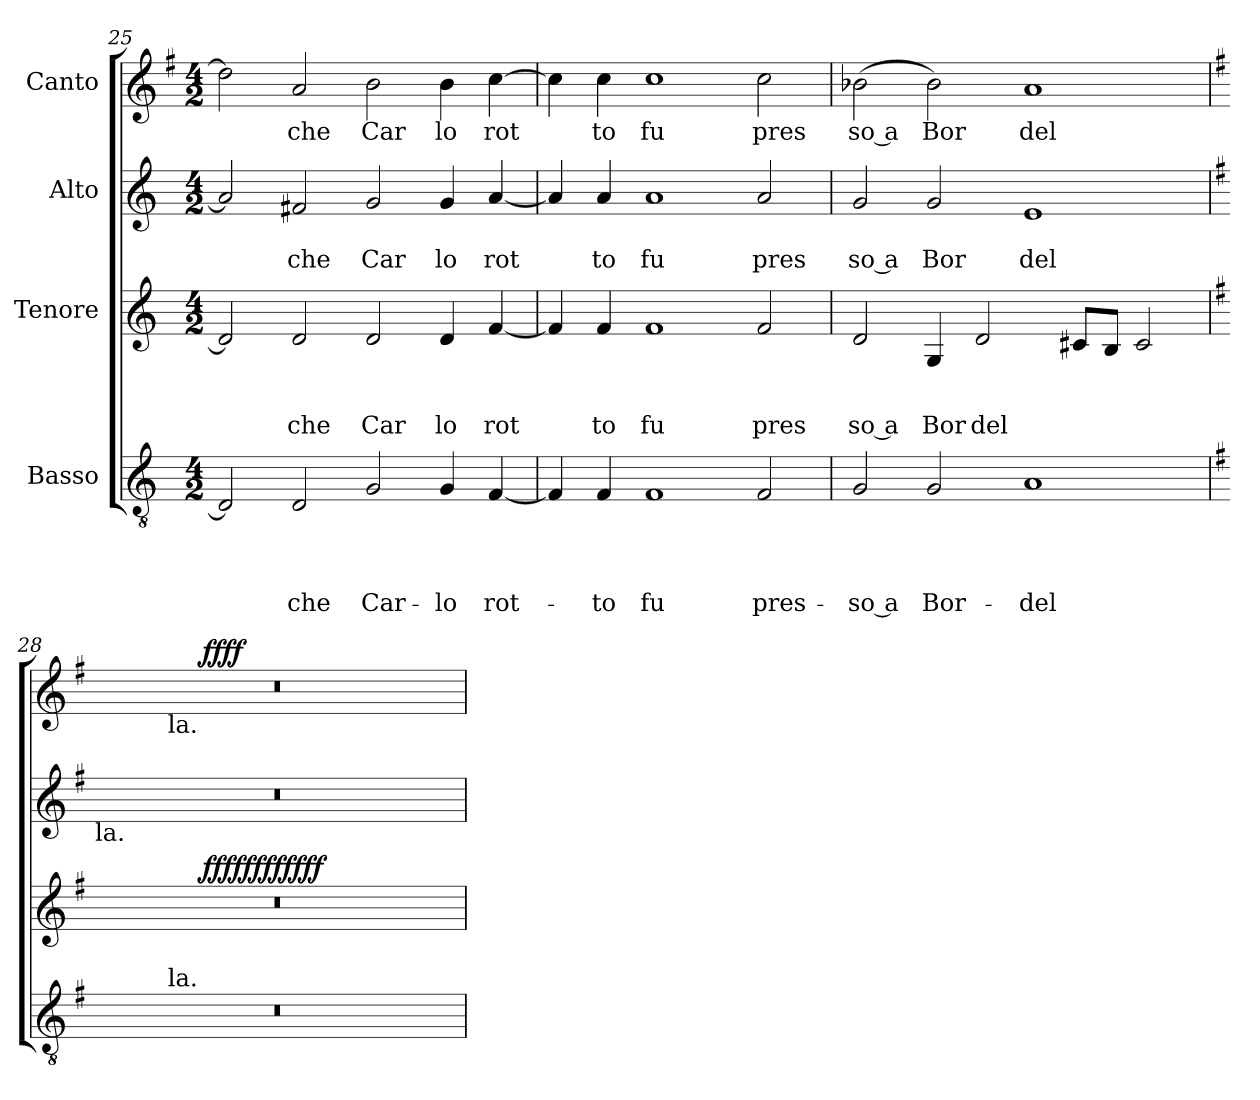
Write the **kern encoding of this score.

**kern	**text	**text	**text	**text	**kern	**text	**text	**text	**dynam	**kern	**text	**text	**kern	**text	**dynam
*part4	*part4	*part4	*part4	*part4	*part3	*part3	*part3	*part3	*part3	*part2	*part2	*part2	*part1	*part1	*part1
*staff4	*staff4	*staff4	*staff4	*staff4	*staff3	*staff3	*staff3	*staff3	*staff3	*staff2	*staff2	*staff2	*staff1	*staff1	*staff1
*I"Basso	*	*	*	*	*I"Tenore	*	*	*	*	*I"Alto	*	*	*I"Canto	*	*
*clefGv2	*	*	*	*	*clefG2	*	*	*	*	*clefG2	*	*	*clefG2	*	*
*	*	*	*	*	*	*	*	*	*	*	*	*	*ITrd-3c-5	*	*
*k[]	*	*	*	*	*k[]	*	*	*	*	*k[]	*	*	*k[]	*	*
*C:	*	*	*	*	*C:	*	*	*	*	*C:	*	*	*C:	*	*
*M4/2	*	*	*	*	*M4/2	*	*	*	*	*M4/2	*	*	*M4/2	*	*
=25	=25	=25	=25	=25	=25	=25	=25	=25	=25	=25	=25	=25	=25	=25	=25
2D/]	.	.	.	.	2d/]	.	.	.	.	2a/]	.	.	2gg\]	.	.
!	!	!	!	!LO:LY:b	!	!	!	!LO:LY:b	!	!	!	!LO:LY:b	!	!LO:LY:b	!
2D/	.	.	.	che	2d/	.	.	che	.	2f#X/	.	che	2dd/	che	.
!	!	!	!	!LO:LY:b	!	!	!	!LO:LY:b	!	!	!	!LO:LY:b	!	!LO:LY:b	!
2G/	.	.	.	Car-	2d/	.	.	Car	.	2g/	.	Car	2ee\	Car	.
!	!	!	!	!LO:LY:b	!	!	!	!LO:LY:b	!	!	!	!LO:LY:b	!	!LO:LY:b	!
4G/	.	.	.	-lo	4d/	.	.	lo	.	4g/	.	lo	4ee\	lo	.
!	!	!	!	!LO:LY:b	!	!	!	!LO:LY:b	!	!	!	!LO:LY:b	!	!LO:LY:b	!
[<4F/	.	.	.	rot-	[<4f/	.	.	rot	.	[<4a/	.	rot	[>4ff\	rot	.
=26	=26	=26	=26	=26	=26	=26	=26	=26	=26	=26	=26	=26	=26	=26	=26
4F/]	.	.	.	.	4f/]	.	.	.	.	4a/]	.	.	4ff\]	.	.
!	!	!	!	!LO:LY:b	!	!	!	!LO:LY:b	!	!	!	!LO:LY:b	!	!LO:LY:b	!
4F/	.	.	.	-to	4f/	.	.	to	.	4a/	.	to	4ff\	to	.
!	!	!	!	!LO:LY:b	!	!	!	!LO:LY:b	!	!	!	!LO:LY:b	!	!LO:LY:b	!
1F	.	.	.	fu	1f	.	.	fu	.	1a	.	fu	1ff	fu	.
!	!	!	!	!LO:LY:b	!	!	!	!LO:LY:b	!	!	!	!LO:LY:b	!	!LO:LY:b	!
2F/	.	.	.	pres-	2f/	.	.	pres	.	2a/	.	pres	2ff\	pres	.
=27	=27	=27	=27	=27	=27	=27	=27	=27	=27	=27	=27	=27	=27	=27	=27
!	!	!	!	!LO:LY:b:rj	!	!	!	!LO:LY:b:rj	!	!	!	!LO:LY:b:rj	!	!LO:LY:b:rj	!
2G/	.	.	.	-so a	2d/	.	.	so a	.	2g/	.	so a	(<2ee-X\	so a	.
!	!	!	!	!LO:LY:b	!	!	!	!LO:LY:b	!	!	!	!LO:LY:b	!	!LO:LY:b	!
2G/	.	.	.	Bor-	4G/	.	.	Bor	.	2g/	.	Bor	2ee-\)	Bor	.
!	!	!	!	!	!	!	!	!LO:LY:b	!	!	!	!	!	!	!
.	.	.	.	.	2d/	.	.	del	.	.	.	.	.	.	.
!	!	!	!	!LO:LY:b	!	!	!	!	!	!	!	!LO:LY:b	!	!LO:LY:b	!
1A	.	.	.	-del-	.	.	.	.	.	1e	.	del	1dd	del	.
.	.	.	.	.	8c#X/L	.	.	.	.	.	.	.	.	.	.
.	.	.	.	.	8B/J	.	.	.	.	.	.	.	.	.	.
.	.	.	.	.	2c#/	.	.	.	.	.	.	.	.	.	.
=28	=28	=28	=28	=28	=28	=28	=28	=28	=28	=28	=28	=28	=28	=28	=28
*k[f#]	*	*	*	*	*k[f#]	*	*	*	*	*k[f#]	*	*	*	*	*
*G:	*	*	*	*	*G:	*	*	*	*	*G:	*	*	*	*	*
*	*	*	*	*	*^	*	*	*	*	*	*	*	*^	*	*
!	!	!	!	!	!	!	!	!	!	!	!LO:TX:b:t=la.	!	!	!	!	!	!
*^	*	*	*	*	*	*	*	*	*	*	*	*	*	*	*^	*	*
0r	4ryy	.	.	.	.	0r	4ryy	.	.	.	.	0r	.	.	0r	4ryy	4ryy	.	.
.	16ryy	.	.	.	.	.	8ryy	.	.	.	.	.	.	.	.	8ryy	16ryy	.	.
!	!	!	!	!	!	!	!	!	!	!	!	!	!	!	!	!	!LO:TX:b:t=la.	!	!
!	!LO:TX:a:t=la.	!	!	!	!	!	!	!	!	!	!	!	!	!	!	!	!	!	!
.	1ryy	.	.	.	.	.	.	.	.	.	.	.	.	.	.	.	1ryy	.	.
.	.	.	.	.	.	.	32ryy	.	.	.	.	.	.	.	.	32ryy	.	.	.
!	!	!	!	!	!	!	!	!	!	!	!LO:DY:a	!	!	!	!	!	!	!	!
!	!	!	!	!	!	!	!	!	!	!	!LO:DY:n=1:b	!	!	!	!	!	!	!	!
!	!	!	!	!	!	!	!	!	!	!	!LO:DY:n=2:b	!	!	!	!	!	!	!	!LO:DY:b
.	.	.	.	.	.	.	1ryy	.	.	.	ffff ffff ffff	.	.	.	.	1ryy	.	.	ffff
.	2ryy	.	.	.	.	.	.	.	.	.	.	.	.	.	.	.	2ryy	.	.
.	.	.	.	.	.	.	2ryy	.	.	.	.	.	.	.	.	2ryy	.	.	.
.	8.ryy	.	.	.	.	.	.	.	.	.	.	.	.	.	.	.	8.ryy	.	.
.	.	.	.	.	.	.	16.ryy	.	.	.	.	.	.	.	.	16.ryy	.	.	.
*v	*v	*	*	*	*	*	*	*	*	*	*	*	*	*	*v	*v	*v	*	*
*	*	*	*	*	*v	*v	*	*	*	*	*	*	*	*	*	*
=	=	=	=	=	=	=	=	=	=	=	=	=	=	=	=
*-	*-	*-	*-	*-	*-	*-	*-	*-	*-	*-	*-	*-	*-	*-	*-
